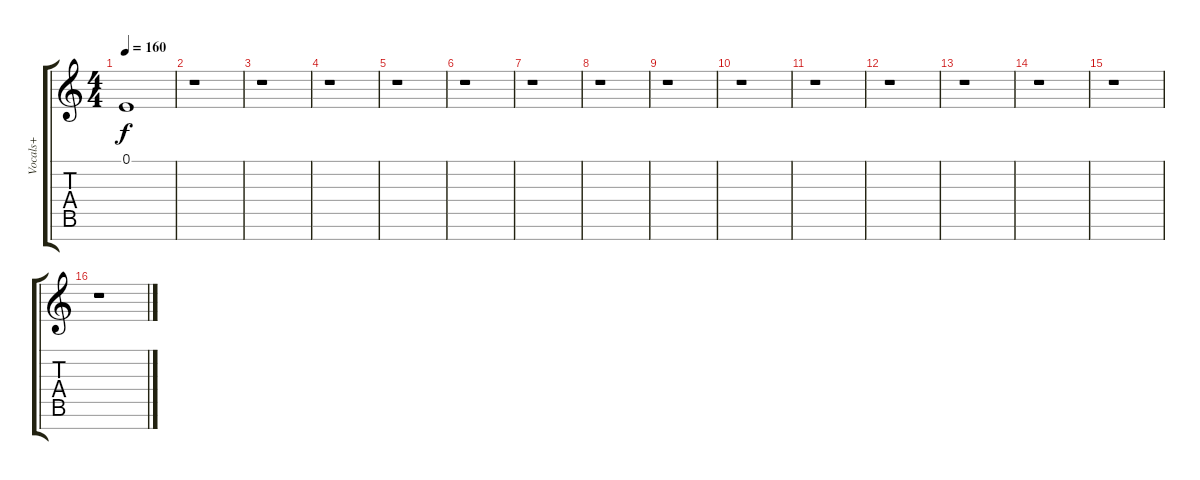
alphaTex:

\track ("Vocals+" "Vocals+") {mute instrument lead2sawtooth}
\staff {score tabs}
\tuning (E4 B3 G3 D3 A2 E2 B1) {hide}
\ts (4 4)
\tempo 160
\clef g2
\ks c
0.1{t}.1{dy f} |
r.1 |
r.1 |
r.1 |
r.1 |
r.1 |
r.1 |
r.1 |
r.1 |
r.1 |
r.1 |
r.1 |
r.1 |
r.1 |
r.1 |
r.1
